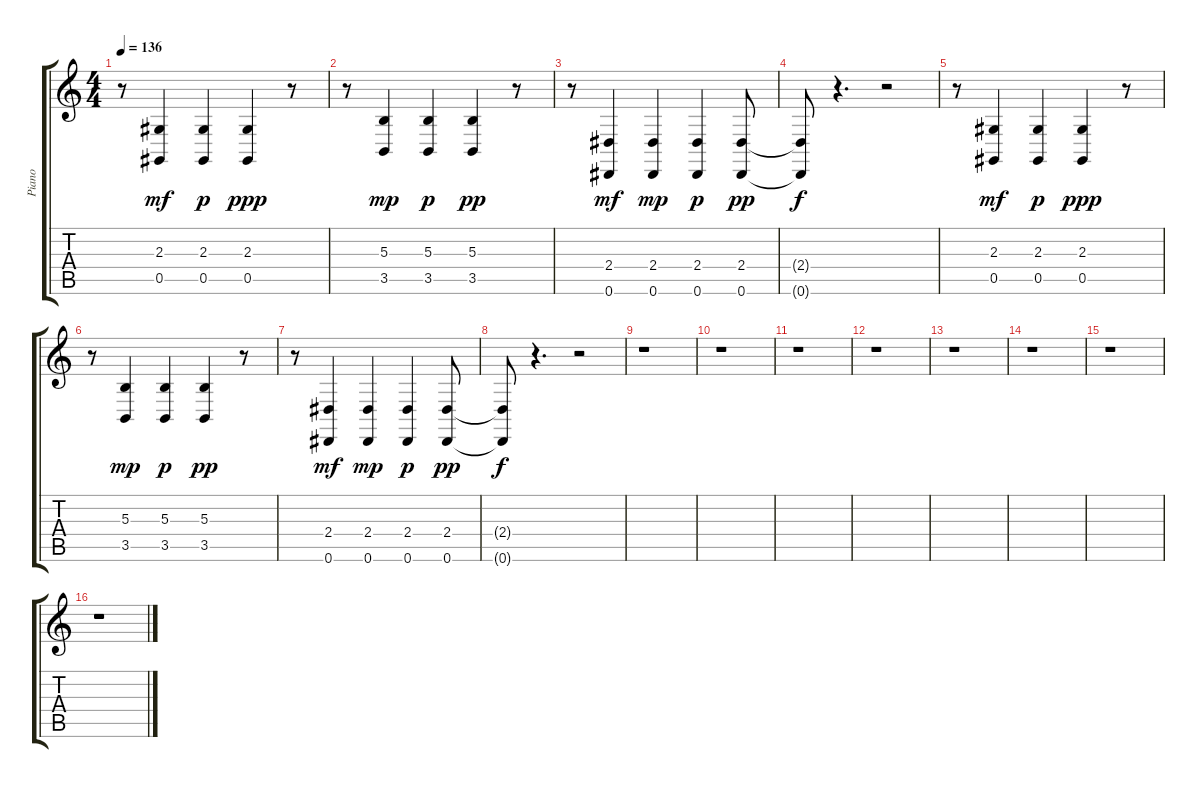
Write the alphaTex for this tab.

\track ("Piano" "Piano") {instrument brightacousticpiano}
\staff {score tabs}
\tuning (Eb4 Bb3 Gb3 Db3 Ab2 Eb2) {hide}
\ts (4 4)
\tempo 136
\clef g2
\ks c
r.8{dy f} (2.3 0.5).4{dy mf} (2.3 0.5).4{dy p} (2.3 0.5).4{dy ppp} r.8 |
r.8 (5.3 3.5).4{dy mp} (5.3 3.5).4{dy p} (5.3 3.5).4{dy pp} r.8 |
r.8 (2.4 0.6).4{dy mf} (2.4 0.6).4{dy mp} (2.4 0.6).4{dy p} (2.4 0.6).8{dy pp} |
(2.4{t} 0.6{t}).8{dy f} r.4{d} r.2 |
r.8 (2.3 0.5).4{dy mf} (2.3 0.5).4{dy p} (2.3 0.5).4{dy ppp} r.8 |
r.8 (5.3 3.5).4{dy mp} (5.3 3.5).4{dy p} (5.3 3.5).4{dy pp} r.8 |
r.8 (2.4 0.6).4{dy mf} (2.4 0.6).4{dy mp} (2.4 0.6).4{dy p} (2.4 0.6).8{dy pp} |
(2.4{t} 0.6{t}).8{dy f} r.4{d} r.2 |
r.1 |
r.1 |
r.1 |
r.1 |
r.1 |
r.1 |
r.1 |
r.1
